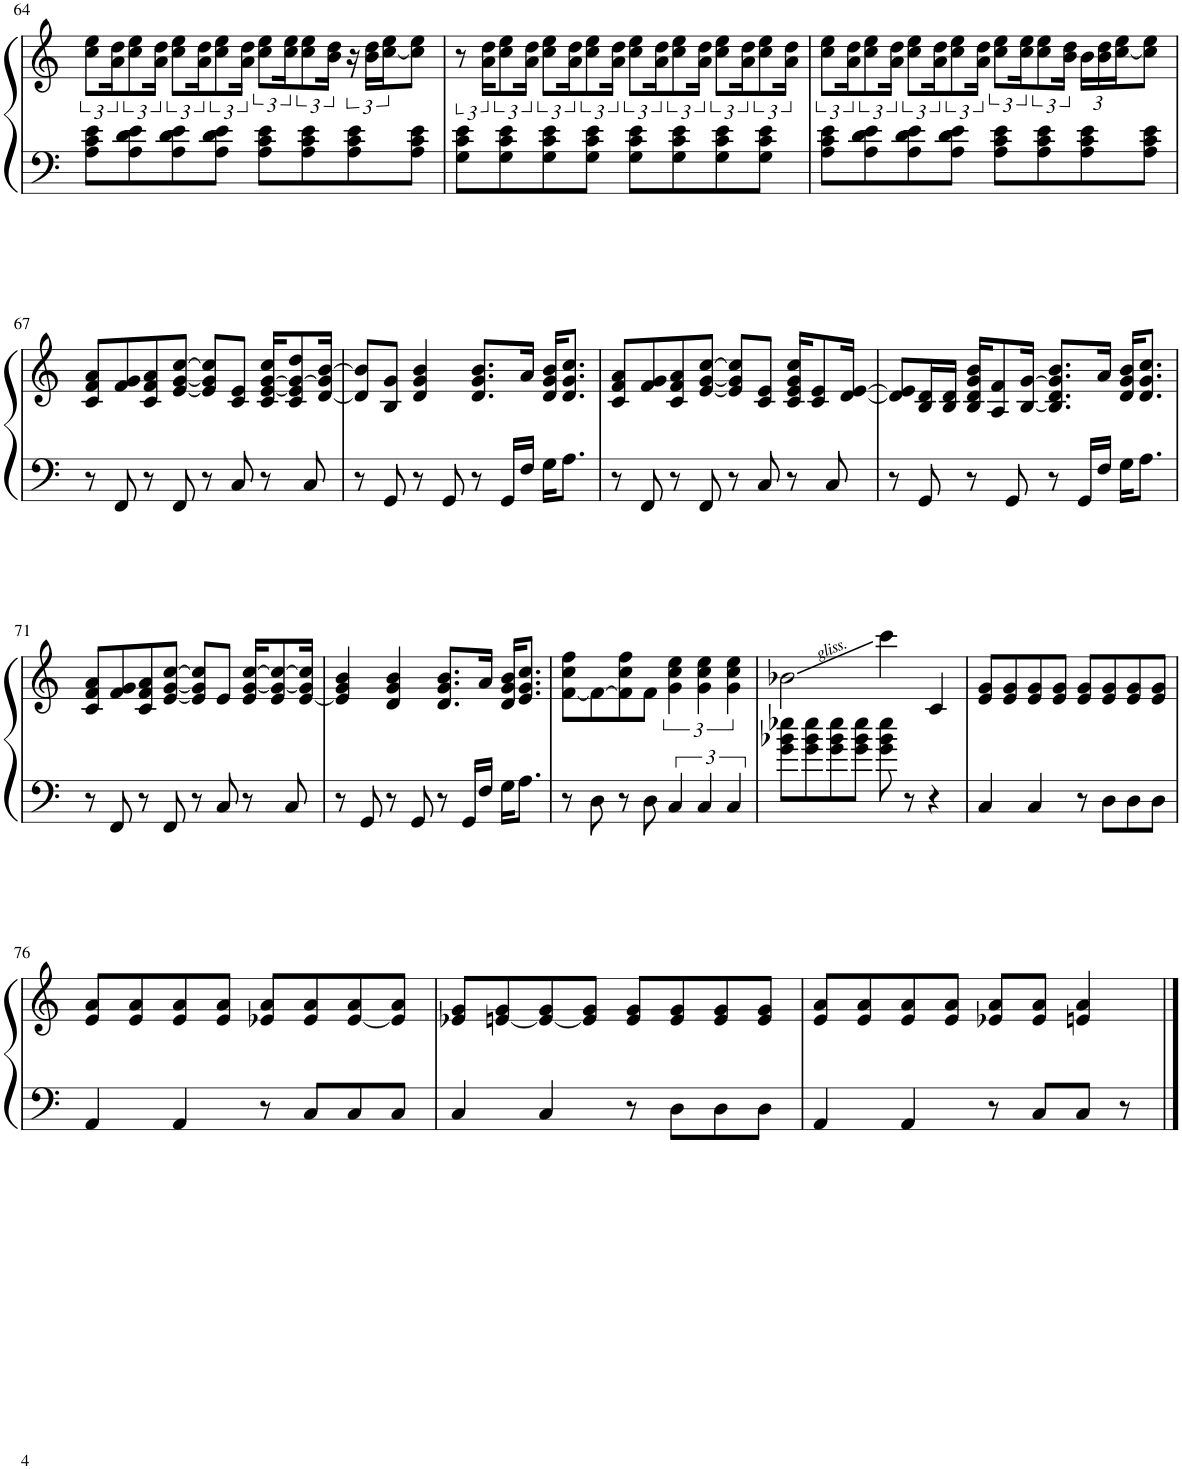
**kern	**kern
*part1	*part1
*staff2	*staff1
*I"Piano	*
*I'Pno.	*
!!LO:PB:g=z
*clefF4	*clefG2
*k[]	*k[]
*M4/4	*M4/4
=64	=64
8A\ 8c\ 8e\L	12cc\ 12ee\L
.	24a\ 24dd\K
8A\ 8d\ 8e\	12cc\ 12ee\
.	24a\ 24dd\Jk
8A\ 8d\ 8e\	12cc\ 12ee\L
.	24a\ 24dd\K
8A\ 8d\ 8e\J	12cc\ 12ee\
.	24a\ 24dd\Jk
8A\ 8c\ 8e\L	12cc\ 12ee\L
.	24cc\ 24ee\K
8A\ 8c\ 8e\	12cc\ 12ee\
.	24b\ 24dd\Jk
8A\ 8c\ 8e\	24r
.	24b\ 24dd\LL
.	[24cc\ 24ee\J
8A\ 8c\ 8e\J	8cc\] 8ee\J
=65	=65
8G\ 8c\ 8e\L	12r
.	24a\ 24dd\KL
8G\ 8c\ 8e\	12cc\ 12ee\
.	24a\ 24dd\Jk
8G\ 8c\ 8e\	12cc\ 12ee\L
.	24a\ 24dd\K
8G\ 8c\ 8e\J	12cc\ 12ee\
.	24a\ 24dd\Jk
8G\ 8c\ 8e\L	12cc\ 12ee\L
.	24a\ 24dd\K
8G\ 8c\ 8e\	12cc\ 12ee\
.	24a\ 24dd\Jk
8G\ 8c\ 8e\	12cc\ 12ee\L
.	24a\ 24dd\K
8G\ 8c\ 8e\J	12cc\ 12ee\
.	24a\ 24dd\Jk
=66	=66
8A\ 8c\ 8e\L	12cc\ 12ee\L
.	24a\ 24dd\K
8A\ 8d\ 8e\	12cc\ 12ee\
.	24a\ 24dd\Jk
8A\ 8d\ 8e\	12cc\ 12ee\L
.	24a\ 24dd\K
8A\ 8d\ 8e\J	12cc\ 12ee\
.	24a\ 24dd\Jk
8A\ 8c\ 8e\L	12cc\ 12ee\L
.	24cc\ 24ee\K
8A\ 8c\ 8e\	12cc\ 12ee\
.	24b\ 24dd\Jk
*	*Xbrackettup
8A\ 8c\ 8e\	24b\LL
.	24b\ 24dd\
.	[24cc\ 24ee\J
8A\ 8c\ 8e\J	8cc\] 8ee\J
!!LO:LB:g=z
=67	=67
8r	8c/ 8f/ 8a/L
8FF/	8f/ 8g/
8r	8c/ 8f/ 8a/
8FF/	[8e/ [8g/ [8cc/J
8r	8e/] 8g/] 8cc/]L
8C/	8c/ 8e/J
8r	16c/ [16e/ [16g/ 16cc/KL
.	8c/ 8e/] 8g/_ 8dd/
8C/	.
.	[16d/ 16g/] [16b/Jk
=68	=68
8r	8d/] 8b/]L
8GG/	8B/ 8g/J
8r	4d/ 4g/ 4b/
8GG/	.
8r	8.d/ 8.g/ 8.b/L
16GG/LL	.
16F/JJ	16a/Jk
16G\KL	16d/ 16g/ 16b/KL
8.A\J	8.d/ 8.g/ 8.cc/J
=69	=69
8r	8c/ 8f/ 8a/L
8FF/	8f/ 8g/
8r	8c/ 8f/ 8a/
8FF/	[8e/ [8g/ [8cc/J
8r	8e/] 8g/] 8cc/]L
8C/	8c/ 8e/J
8r	16c/ 16e/ 16g/ 16cc/KL
.	8c/ 8e/
8C/	.
.	[16d/ [16e/Jk
=70	=70
8r	8d/] 8e/]L
8GG/	16B/ 16d/L
.	16B/ 16d/JJ
8r	16B/ 16d/ 16g/ 16b/KL
.	8A/ 8f/
8GG/	.
.	[16B/ [16g/Jk
8r	8.B/] 8.d/ 8.g/] 8.b/L
16GG/LL	.
16F/JJ	16a/Jk
16G\KL	16d/ 16g/ 16b/KL
8.A\J	8.d/ 8.g/ 8.cc/J
!!LO:LB:g=z
=71	=71
8r	8c/ 8f/ 8a/L
8FF/	8f/ 8g/
8r	8c/ 8f/ 8a/
8FF/	[8e/ [8g/ [8cc/J
8r	8e/] 8g/] 8cc/]L
8C/	8e/J
8r	16e/ [16g/ [16cc/KL
.	8e/ 8g/_ 8cc/_
8C/	.
.	[16e/ 16g/] 16cc/]Jk
=72	=72
8r	4e/] 4g/ 4b/
8GG/	.
8r	4d/ 4g/ 4b/
8GG/	.
8r	8.d/ 8.g/ 8.b/L
16GG/LL	.
16F/JJ	16a/Jk
16G\KL	16d/ 16g/ 16b/KL
8.A\J	8.e/ 8.g/ 8.cc/J
=73	=73
8r	[8f\ 8cc\ 8ff\L
8D\	8f\_
8r	8f\] 8cc\ 8ff\
8D\	8f\J
*	*brackettup
6C/	6g\ 6cc\ 6ee\
6C/	6g\ 6cc\ 6ee\
6C/	6g\ 6cc\ 6ee\
=74	=74
8g\ 8b-X\ 8ee-X\L	2b-X\
8g\ 8b-\ 8ee-\	.
8g\ 8b-\ 8ee-\	.
8g\ 8b-\ 8ee-\J	.
8g\ 8b-\ 8ee-\	4ccc\
8r	.
4r	4c/
=75	=75
4C/	8e/ 8g/L
.	8e/ 8g/
4C/	8e/ 8g/
.	8e/ 8g/J
8r	8e/ 8g/L
8D\L	8e/ 8g/
8D\	8e/ 8g/
8D\J	8e/ 8g/J
!!LO:LB:g=z
=76	=76
4AA/	8e/ 8a/L
.	8e/ 8a/
4AA/	8e/ 8a/
.	8e/ 8a/J
8r	8e-X/ 8a/L
8C/L	8e-/ 8a/
8C/	[8e-/ 8a/
8C/J	8e-/] 8a/J
=77	=77
4C/	8e-X/ 8g/L
.	[8en/ 8g/
4C/	8e/_ 8g/
.	8e/] 8g/J
8r	8e/ 8g/L
8D\L	8e/ 8g/
8D\	8e/ 8g/
8D\J	8e/ 8g/J
=78	=78
4AA/	8e/ 8a/L
.	8e/ 8a/
4AA/	8e/ 8a/
.	8e/ 8a/J
8r	8e-X/ 8a/L
8C/L	8e-/ 8a/J
8C/J	4en/ 4a/
8r	.
==	==
*-	*-
